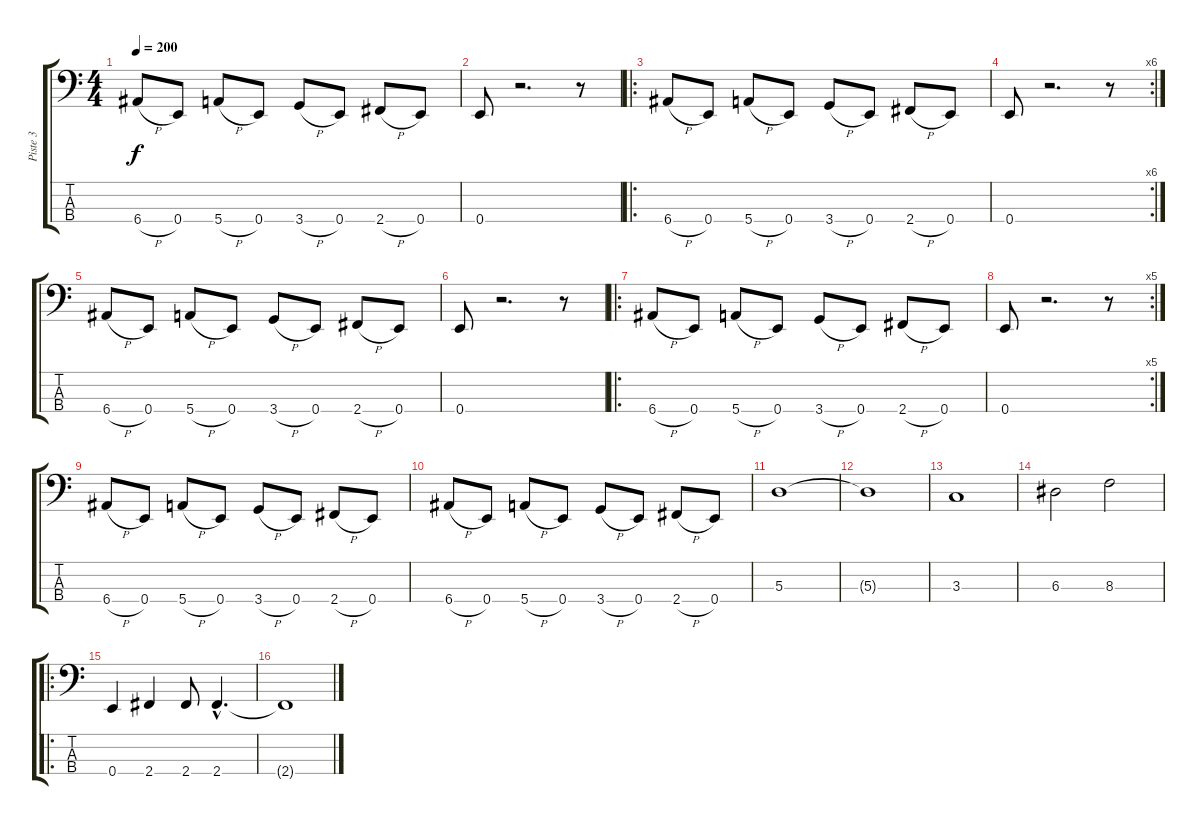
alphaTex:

\track ("Piste 3" "Piste 3") {instrument electricbasspick}
\staff {score tabs}
\tuning (G2 D2 A1 E1) {hide}
\ts (4 4)
\tempo 200
\clef f4
\ks c
6.4{h}.8{dy f instrument electricbasspick} 0.4.8 5.4{h}.8 0.4.8 3.4{h}.8 0.4.8 2.4{h}.8 0.4.8 |
0.4.8 r.2{d} r.8 |
\ro
6.4{h}.8 0.4.8 5.4{h}.8 0.4.8 3.4{h}.8 0.4.8 2.4{h}.8 0.4.8 |
\rc 6
0.4.8 r.2{d} r.8 |
6.4{h}.8 0.4.8 5.4{h}.8 0.4.8 3.4{h}.8 0.4.8 2.4{h}.8 0.4.8 |
0.4.8 r.2{d} r.8 |
\ro
6.4{h}.8 0.4.8 5.4{h}.8 0.4.8 3.4{h}.8 0.4.8 2.4{h}.8 0.4.8 |
\rc 5
0.4.8 r.2{d} r.8 |
6.4{h}.8 0.4.8 5.4{h}.8 0.4.8 3.4{h}.8 0.4.8 2.4{h}.8 0.4.8 |
6.4{h}.8 0.4.8 5.4{h}.8 0.4.8 3.4{h}.8 0.4.8 2.4{h}.8 0.4.8 |
5.3.1 |
5.3{t}.1 |
3.3.1 |
6.3.2 8.3.2 |
\ro
0.4.4 2.4.4 2.4.8 2.4{hac}.4{d} |
2.4{t}.1
